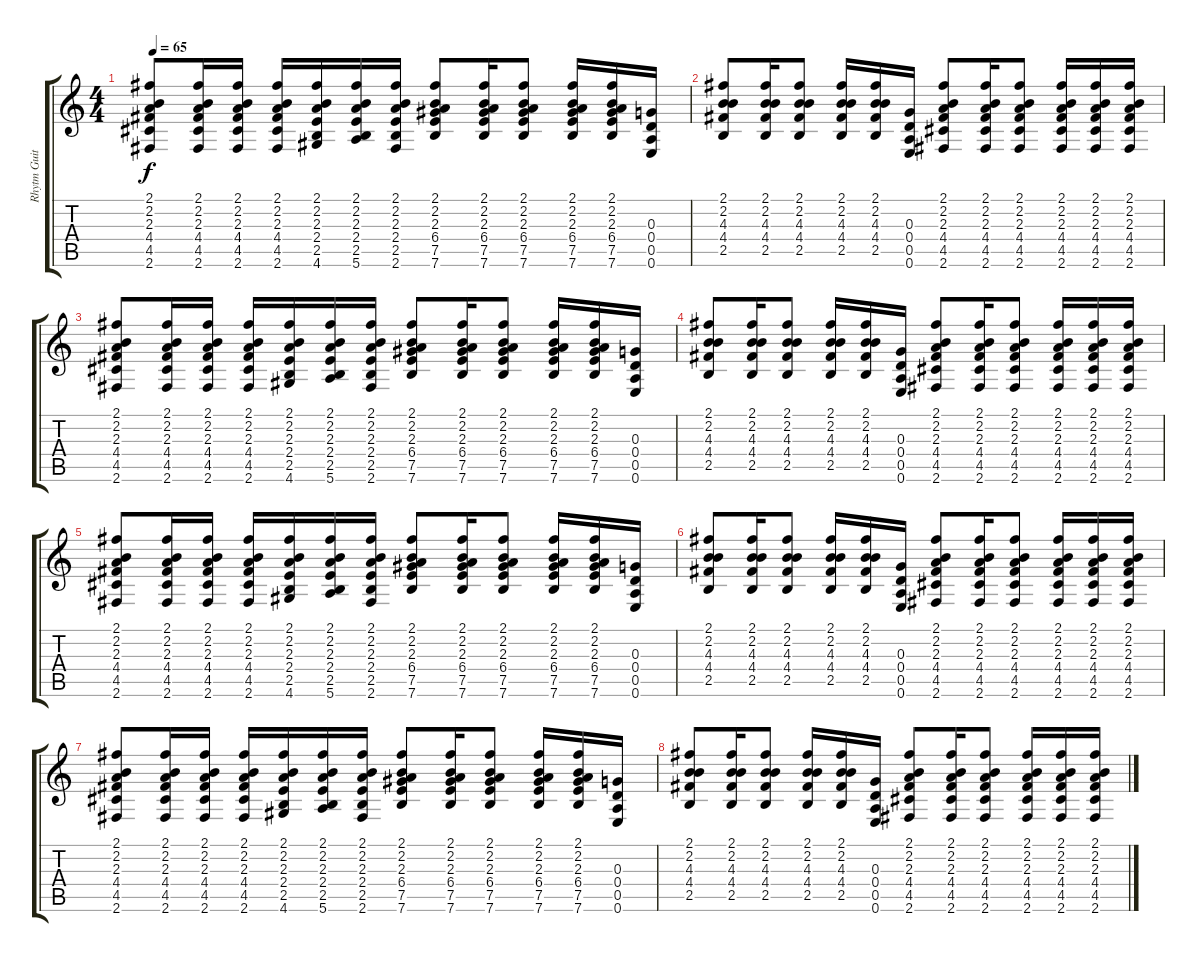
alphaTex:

\track ("Rhytm Guitar" "Rhytm Guit") {instrument electricguitarclean}
\staff {score tabs}
\tuning (E4 A3 G3 D3 A2 E2) {hide}
\ts (4 4)
\tempo 65
\clef g2
\ks c
(2.1 2.2 2.3 4.4 4.5 2.6).8{dy f} (2.1 2.2 2.3 4.4 4.5 2.6).16 (2.1 2.2 2.3 4.4 4.5 2.6).16 (2.1 2.2 2.3 4.4 4.5 2.6).16 (2.1 2.2 2.3 2.4 2.5 4.6).16 (2.1 2.2 2.3 2.4 2.5 5.6).16 (2.1 2.2 2.3 2.4 2.5 2.6).16 (2.1 2.2 2.3 6.4 7.5 7.6).8 (2.1 2.2 2.3 6.4 7.5 7.6).16 (2.1 2.2 2.3 6.4 7.5 7.6).8 (2.1 2.2 2.3 6.4 7.5 7.6).16 (2.1 2.2 2.3 6.4 7.5 7.6).16 (0.3 0.4 0.5 0.6).16 |
(2.1 2.2 4.3 4.4 2.5).8 (2.1 2.2 4.3 4.4 2.5).16 (2.1 2.2 4.3 4.4 2.5).8 (2.1 2.2 4.3 4.4 2.5).16 (2.1 2.2 4.3 4.4 2.5).16 (0.3 0.4 0.5 0.6).16 (2.1 2.2 2.3 4.4 4.5 2.6).8 (2.1 2.2 2.3 4.4 4.5 2.6).16 (2.1 2.2 2.3 4.4 4.5 2.6).8 (2.1 2.2 2.3 4.4 4.5 2.6).16 (2.1 2.2 2.3 4.4 4.5 2.6).16 (2.1 2.2 2.3 4.4 4.5 2.6).16 |
(2.1 2.2 2.3 4.4 4.5 2.6).8 (2.1 2.2 2.3 4.4 4.5 2.6).16 (2.1 2.2 2.3 4.4 4.5 2.6).16 (2.1 2.2 2.3 4.4 4.5 2.6).16 (2.1 2.2 2.3 2.4 2.5 4.6).16 (2.1 2.2 2.3 2.4 2.5 5.6).16 (2.1 2.2 2.3 2.4 2.5 2.6).16 (2.1 2.2 2.3 6.4 7.5 7.6).8 (2.1 2.2 2.3 6.4 7.5 7.6).16 (2.1 2.2 2.3 6.4 7.5 7.6).8 (2.1 2.2 2.3 6.4 7.5 7.6).16 (2.1 2.2 2.3 6.4 7.5 7.6).16 (0.3 0.4 0.5 0.6).16 |
(2.1 2.2 4.3 4.4 2.5).8 (2.1 2.2 4.3 4.4 2.5).16 (2.1 2.2 4.3 4.4 2.5).8 (2.1 2.2 4.3 4.4 2.5).16 (2.1 2.2 4.3 4.4 2.5).16 (0.3 0.4 0.5 0.6).16 (2.1 2.2 2.3 4.4 4.5 2.6).8 (2.1 2.2 2.3 4.4 4.5 2.6).16 (2.1 2.2 2.3 4.4 4.5 2.6).8 (2.1 2.2 2.3 4.4 4.5 2.6).16 (2.1 2.2 2.3 4.4 4.5 2.6).16 (2.1 2.2 2.3 4.4 4.5 2.6).16 |
(2.1 2.2 2.3 4.4 4.5 2.6).8 (2.1 2.2 2.3 4.4 4.5 2.6).16 (2.1 2.2 2.3 4.4 4.5 2.6).16 (2.1 2.2 2.3 4.4 4.5 2.6).16 (2.1 2.2 2.3 2.4 2.5 4.6).16 (2.1 2.2 2.3 2.4 2.5 5.6).16 (2.1 2.2 2.3 2.4 2.5 2.6).16 (2.1 2.2 2.3 6.4 7.5 7.6).8 (2.1 2.2 2.3 6.4 7.5 7.6).16 (2.1 2.2 2.3 6.4 7.5 7.6).8 (2.1 2.2 2.3 6.4 7.5 7.6).16 (2.1 2.2 2.3 6.4 7.5 7.6).16 (0.3 0.4 0.5 0.6).16 |
(2.1 2.2 4.3 4.4 2.5).8 (2.1 2.2 4.3 4.4 2.5).16 (2.1 2.2 4.3 4.4 2.5).8 (2.1 2.2 4.3 4.4 2.5).16 (2.1 2.2 4.3 4.4 2.5).16 (0.3 0.4 0.5 0.6).16 (2.1 2.2 2.3 4.4 4.5 2.6).8 (2.1 2.2 2.3 4.4 4.5 2.6).16 (2.1 2.2 2.3 4.4 4.5 2.6).8 (2.1 2.2 2.3 4.4 4.5 2.6).16 (2.1 2.2 2.3 4.4 4.5 2.6).16 (2.1 2.2 2.3 4.4 4.5 2.6).16 |
(2.1 2.2 2.3 4.4 4.5 2.6).8 (2.1 2.2 2.3 4.4 4.5 2.6).16 (2.1 2.2 2.3 4.4 4.5 2.6).16 (2.1 2.2 2.3 4.4 4.5 2.6).16 (2.1 2.2 2.3 2.4 2.5 4.6).16 (2.1 2.2 2.3 2.4 2.5 5.6).16 (2.1 2.2 2.3 2.4 2.5 2.6).16 (2.1 2.2 2.3 6.4 7.5 7.6).8 (2.1 2.2 2.3 6.4 7.5 7.6).16 (2.1 2.2 2.3 6.4 7.5 7.6).8 (2.1 2.2 2.3 6.4 7.5 7.6).16 (2.1 2.2 2.3 6.4 7.5 7.6).16 (0.3 0.4 0.5 0.6).16 |
(2.1 2.2 4.3 4.4 2.5).8 (2.1 2.2 4.3 4.4 2.5).16 (2.1 2.2 4.3 4.4 2.5).8 (2.1 2.2 4.3 4.4 2.5).16 (2.1 2.2 4.3 4.4 2.5).16 (0.3 0.4 0.5 0.6).16 (2.1 2.2 2.3 4.4 4.5 2.6).8 (2.1 2.2 2.3 4.4 4.5 2.6).16 (2.1 2.2 2.3 4.4 4.5 2.6).8 (2.1 2.2 2.3 4.4 4.5 2.6).16 (2.1 2.2 2.3 4.4 4.5 2.6).16 (2.1 2.2 2.3 4.4 4.5 2.6).16
